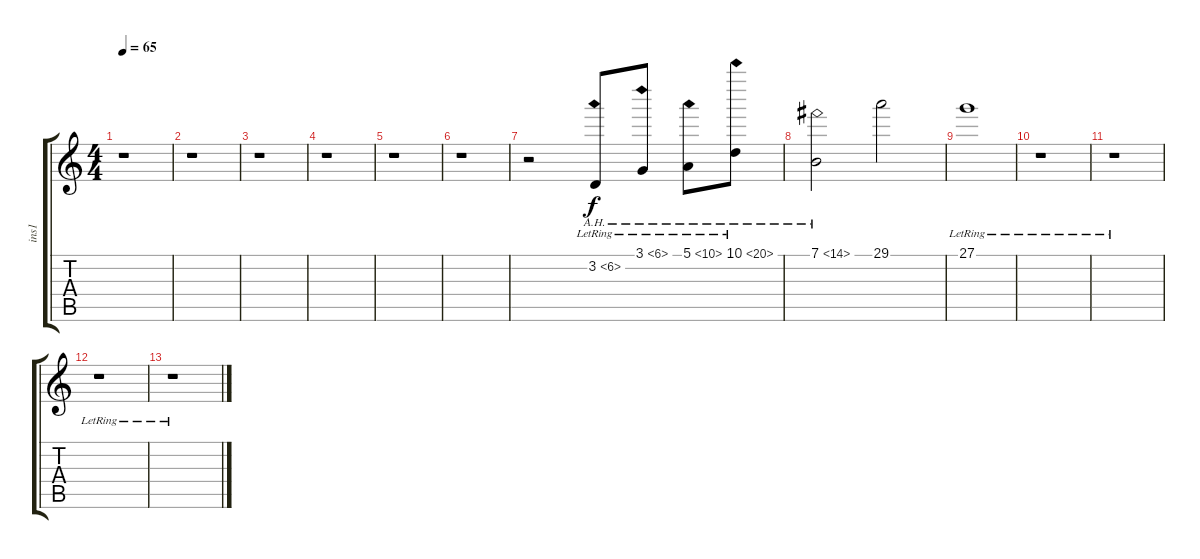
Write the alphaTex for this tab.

\track ("ins1" "ins1") {instrument viola}
\staff {score tabs}
\tuning (E4 B3 G3 D3 A2 E2) {hide}
\ts (4 4)
\tempo 65
\clef g2
\ks c
r.1{dy f} |
r.1 |
r.1 |
r.1 |
r.1 |
r.1 |
r.2 3.2{ah 3 lr}.8 3.1{ah 3 lr}.8 5.1{ah 5 lr}.8 10.1{ah 10 lr}.8 |
7.1{ah 7}.2 29.1.2 |
27.1{lr}.1 |
r.1 |
r.1 |
r.1 |
r.1
